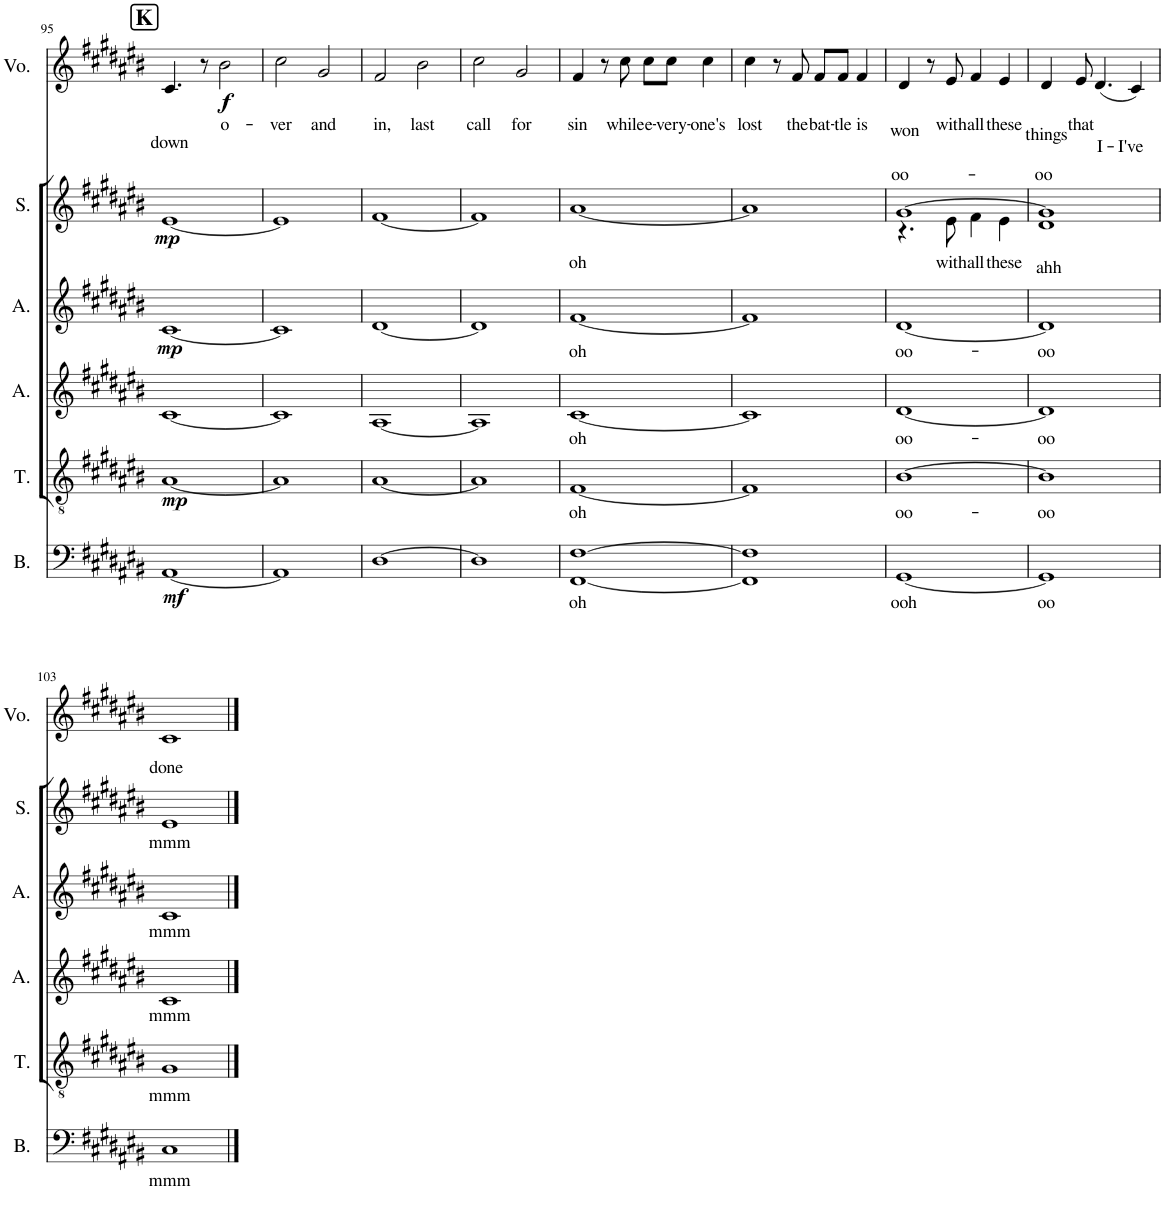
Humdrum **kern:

**kern	**text	**dynam	**kern	**text	**dynam	**kern	**text	**kern	**text	**dynam	**kern	**text	**dynam	**kern	**text	**dynam
*part6	*part6	*part6	*part5	*part5	*part5	*part4	*part4	*part3	*part3	*part3	*part2	*part2	*part2	*part1	*part1	*part1
*staff6	*staff6	*staff6	*staff5	*staff5	*staff5	*staff4	*staff4	*staff3	*staff3	*staff3	*staff2	*staff2	*staff2	*staff1	*staff1	*staff1
*I"Bass	*	*	*I"Tenor	*	*	*I"Alto	*	*I"Alto	*	*	*I"Soprano	*	*	*I"Voice	*	*
*I'B.	*	*	*I'T.	*	*	*I'A.	*	*I'A.	*	*	*I'S.	*	*	*I'Vo.	*	*
!!LO:PB:g=z
*clefF4	*	*	*clefGv2	*	*	*clefG2	*	*clefG2	*	*	*clefG2	*	*	*clefG2	*	*
*	*	*	*	*	*	*	*	*	*	*	*	*	*	*Trd7c12	*	*
*k[f#c#g#d#a#e#b#]	*	*	*k[f#c#g#d#a#e#b#]	*	*	*k[f#c#g#d#a#e#b#]	*	*k[f#c#g#d#a#e#b#]	*	*	*k[f#c#g#d#a#e#b#]	*	*	*k[f#c#g#d#a#e#b#]	*	*
*M4/4	*	*	*M4/4	*	*	*M4/4	*	*M4/4	*	*	*M4/4	*	*	*M4/4	*	*
*met(c)	*	*	*met(c)	*	*	*met(c)	*	*met(c)	*	*	*met(c)	*	*	*met(c)	*	*
!!LO:REH:place=s1:a:B:cj:fs=14:t=K
=95	=95	=95	=95	=95	=95	=95	=95	=95	=95	=95	=95	=95	=95	=95	=95	=95
!	!	!LO:DY:b	!	!	!LO:DY:b	!	!	!	!	!LO:DY:b	!	!	!LO:DY:b	!	!LO:LY:b	!
[1AA#	.	mf	[1A#	.	mp	[1c#	.	[1c#	.	mp	[1e#	.	mp	4.c#/	down	.
.	.	.	.	.	.	.	.	.	.	.	.	.	.	8r	.	.
!	!	!	!	!	!	!	!	!	!	!	!	!	!	!	!LO:LY:b	!LO:DY:b
.	.	.	.	.	.	.	.	.	.	.	.	.	.	2b#\	o-	f
=96	=96	=96	=96	=96	=96	=96	=96	=96	=96	=96	=96	=96	=96	=96	=96	=96
!	!	!	!	!	!	!	!	!	!	!	!	!	!	!	!LO:LY:b	!
1AA#]	.	.	1A#]	.	.	1c#]	.	1c#]	.	.	1e#]	.	.	2cc#\	-ver	.
!	!	!	!	!	!	!	!	!	!	!	!	!	!	!	!LO:LY:b	!
.	.	.	.	.	.	.	.	.	.	.	.	.	.	2g#/	and	.
=97	=97	=97	=97	=97	=97	=97	=97	=97	=97	=97	=97	=97	=97	=97	=97	=97
!	!	!	!	!	!	!	!	!	!	!	!	!	!	!	!LO:LY:b	!
[1D#	.	.	[1A#	.	.	[1A#	.	[1d#	.	.	[1f#	.	.	2f#/	-in,	.
!	!	!	!	!	!	!	!	!	!	!	!	!	!	!	!LO:LY:b	!
.	.	.	.	.	.	.	.	.	.	.	.	.	.	2b#\	last	.
=98	=98	=98	=98	=98	=98	=98	=98	=98	=98	=98	=98	=98	=98	=98	=98	=98
!	!	!	!	!	!	!	!	!	!	!	!	!	!	!	!LO:LY:b	!
1D#]	.	.	1A#]	.	.	1A#]	.	1d#]	.	.	1f#]	.	.	2cc#\	call	.
!	!	!	!	!	!	!	!	!	!	!	!	!	!	!	!LO:LY:b	!
.	.	.	.	.	.	.	.	.	.	.	.	.	.	2g#/	for	.
=99	=99	=99	=99	=99	=99	=99	=99	=99	=99	=99	=99	=99	=99	=99	=99	=99
!	!LO:LY:b	!	!	!LO:LY:b	!	!	!LO:LY:b	!	!LO:LY:b	!	!	!LO:LY:b	!	!	!LO:LY:b	!
[1FF# [1F#	oh	.	[1F#	oh	.	[1c#	oh	[1f#	oh	.	[1a#	oh	.	4f#/	sin	.
.	.	.	.	.	.	.	.	.	.	.	.	.	.	8r	.	.
!	!	!	!	!	!	!	!	!	!	!	!	!	!	!	!LO:LY:b	!
.	.	.	.	.	.	.	.	.	.	.	.	.	.	8cc#\	while	.
!	!	!	!	!	!	!	!	!	!	!	!	!	!	!	!LO:LY:b	!
.	.	.	.	.	.	.	.	.	.	.	.	.	.	8cc#\L	e-	.
!	!	!	!	!	!	!	!	!	!	!	!	!	!	!	!LO:LY:b	!
.	.	.	.	.	.	.	.	.	.	.	.	.	.	8cc#\J	-very-	.
!	!	!	!	!	!	!	!	!	!	!	!	!	!	!	!LO:LY:b	!
.	.	.	.	.	.	.	.	.	.	.	.	.	.	4cc#\	-one's	.
=100	=100	=100	=100	=100	=100	=100	=100	=100	=100	=100	=100	=100	=100	=100	=100	=100
!	!	!	!	!	!	!	!	!	!	!	!	!	!	!	!LO:LY:b	!
1FF#] 1F#]	.	.	1F#]	.	.	1c#]	.	1f#]	.	.	1a#]	.	.	4cc#\	lost	.
.	.	.	.	.	.	.	.	.	.	.	.	.	.	8r	.	.
!	!	!	!	!	!	!	!	!	!	!	!	!	!	!	!LO:LY:b	!
.	.	.	.	.	.	.	.	.	.	.	.	.	.	8f#/	the	.
!	!	!	!	!	!	!	!	!	!	!	!	!	!	!	!LO:LY:b	!
.	.	.	.	.	.	.	.	.	.	.	.	.	.	8f#/L	bat-	.
!	!	!	!	!	!	!	!	!	!	!	!	!	!	!	!LO:LY:b	!
.	.	.	.	.	.	.	.	.	.	.	.	.	.	8f#/J	-tle	.
!	!	!	!	!	!	!	!	!	!	!	!	!	!	!	!LO:LY:b	!
.	.	.	.	.	.	.	.	.	.	.	.	.	.	4f#/	is	.
=101	=101	=101	=101	=101	=101	=101	=101	=101	=101	=101	=101	=101	=101	=101	=101	=101
!	!LO:LY:b	!	!	!LO:LY:b	!	!	!LO:LY:b	!	!LO:LY:b	!	!	!LO:LY:a	!	!	!LO:LY:b	!
*	*	*	*	*	*	*	*	*	*	*	*^	*	*	*	*	*
[1GG#	ooh	.	[1B#	oo-	.	[1d#	oo-	[1d#	oo-	.	[1g#	4.r	oo-	.	4d#/	won	.
.	.	.	.	.	.	.	.	.	.	.	.	.	.	.	8r	.	.
!	!	!	!	!	!	!	!	!	!	!	!	!	!LO:LY:b	!	!	!LO:LY:b	!
.	.	.	.	.	.	.	.	.	.	.	.	8e#\	-with	.	8e#/	with	.
!	!	!	!	!	!	!	!	!	!	!	!	!	!LO:LY:b	!	!	!LO:LY:b	!
.	.	.	.	.	.	.	.	.	.	.	.	4f#\	all	.	4f#/	all	.
!	!	!	!	!	!	!	!	!	!	!	!	!	!LO:LY:b	!	!	!LO:LY:b	!
.	.	.	.	.	.	.	.	.	.	.	.	4e#\	these	.	4e#/	these	.
=102	=102	=102	=102	=102	=102	=102	=102	=102	=102	=102	=102	=102	=102	=102	=102	=102	=102
!	!LO:LY:b	!	!	!LO:LY:b	!	!	!LO:LY:b	!	!LO:LY:b	!	!	!	!LO:LY:a	!	!	!	!
!	!	!	!	!	!	!	!	!	!	!	!	!	!LO:LY:b	!	!	!LO:LY:b	!
1GG#]	oo	.	1B#]	-oo	.	1d#]	-oo	1d#]	-oo	.	1g#]	1d#	ahh	.	4d#/	things	.
!	!	!	!	!	!	!	!	!	!	!	!	!	!	!	!	!LO:LY:b	!
.	.	.	.	.	.	.	.	.	.	.	.	.	.	.	8e#/	that	.
!	!	!	!	!	!	!	!	!	!	!	!	!	!	!	!	!LO:LY:b	!
.	.	.	.	.	.	.	.	.	.	.	.	.	.	.	(4.d#/	I-	.
!	!	!	!	!	!	!	!	!	!	!	!	!	!	!	!	!LO:LY:b	!
.	.	.	.	.	.	.	.	.	.	.	.	.	.	.	4c#/)	-I've	.
*	*	*	*	*	*	*	*	*	*	*	*v	*v	*	*	*	*	*
!!LO:LB:g=z
=103	=103	=103	=103	=103	=103	=103	=103	=103	=103	=103	=103	=103	=103	=103	=103	=103
!	!LO:LY:b	!	!	!LO:LY:b	!	!	!LO:LY:b	!	!LO:LY:b	!	!	!LO:LY:b	!	!	!LO:LY:b	!
1C#	mmm	.	1G#	mmm	.	1c#	mmm	1c#	mmm	.	1e#	mmm	.	1c#	done	.
==	==	==	==	==	==	==	==	==	==	==	==	==	==	==	==	==
*-	*-	*-	*-	*-	*-	*-	*-	*-	*-	*-	*-	*-	*-	*-	*-	*-
